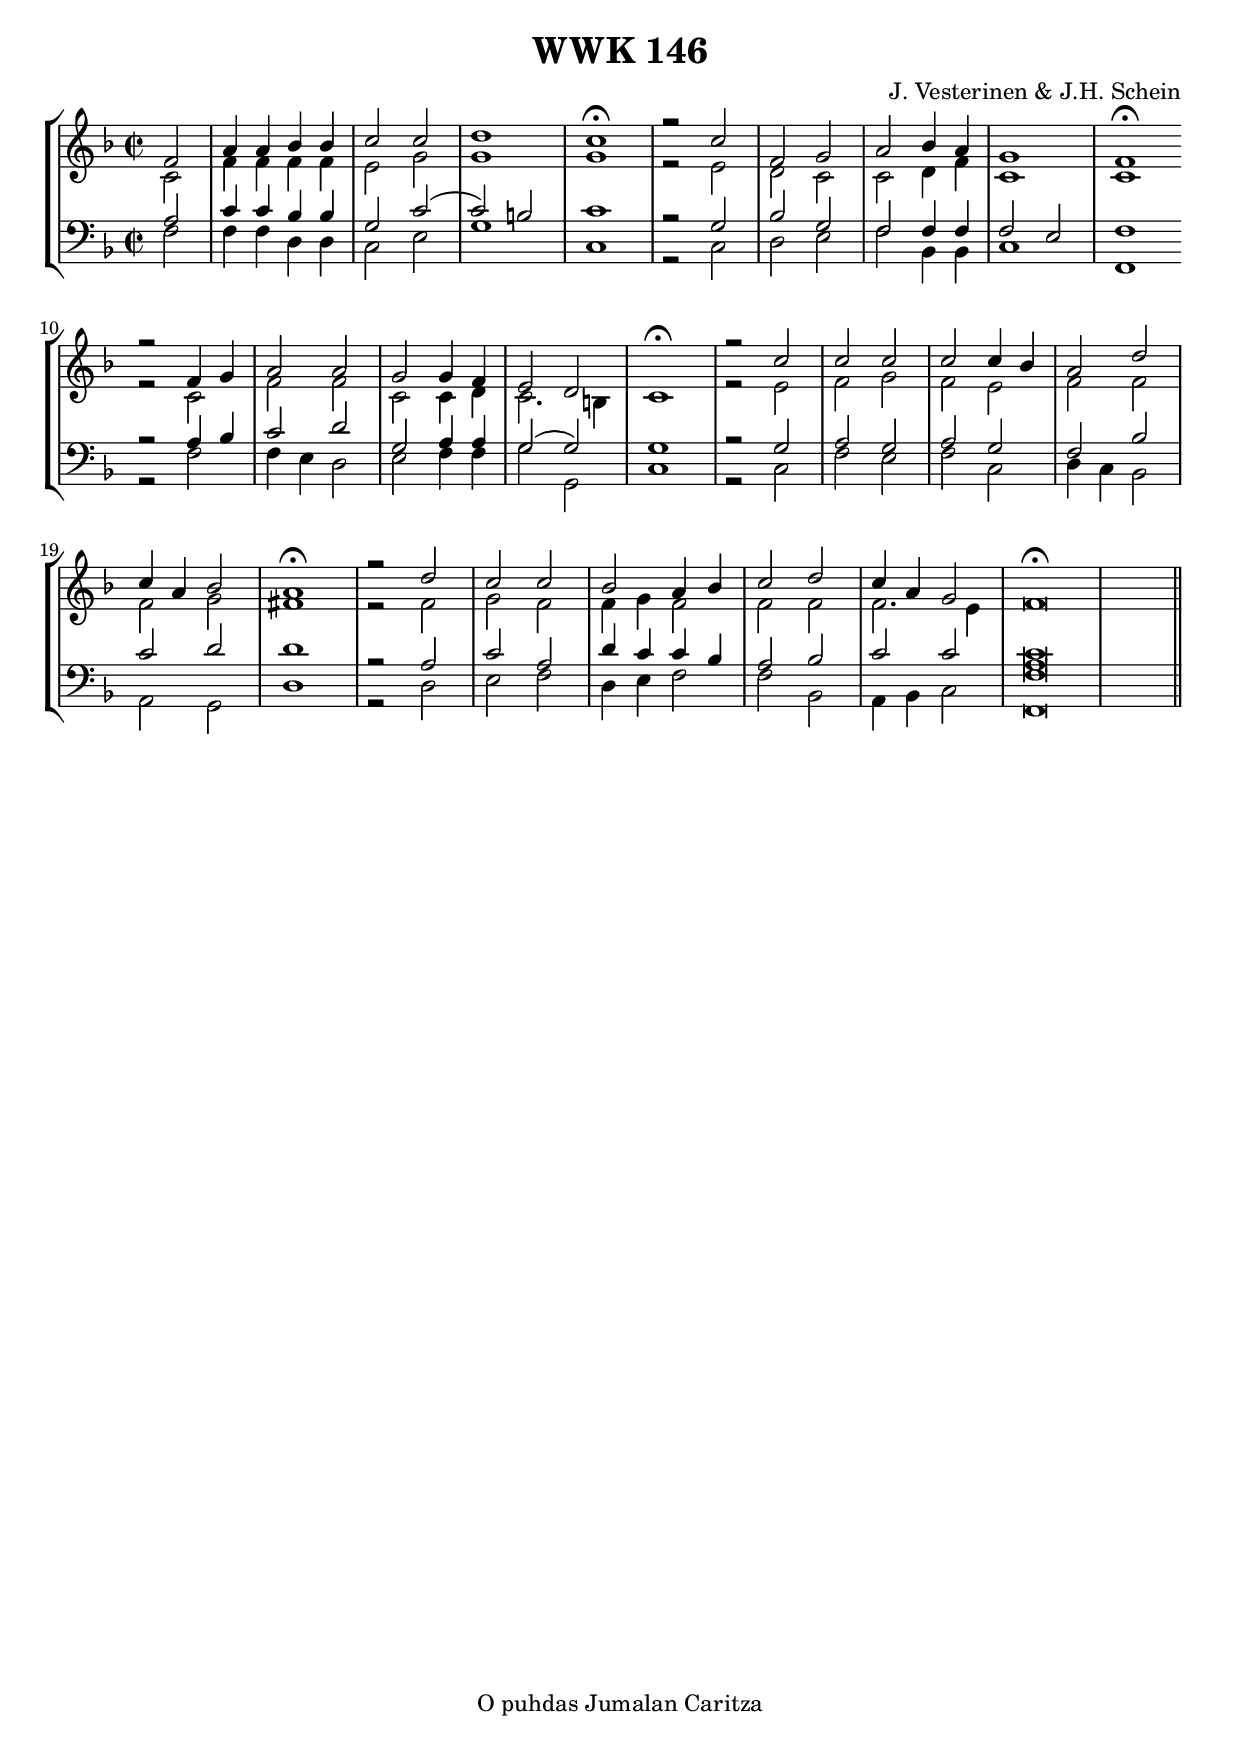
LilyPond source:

%% Wanhan wirsikirjan wirsi 146
%%


\include "deutsch.ly"

\version "2.12.3"

%#(set-global-staff-size 16)

\header {
    title = "WWK 146"
%    poet = "Hemminki Maskulainen"
    arranger = "J. Vesterinen & J.H. Schein"
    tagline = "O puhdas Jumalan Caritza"
}

sopMusic =   \relative c' {
    \key d \minor
    \stemUp
    \time 2/2
    \partial 2*1
    f2 |
    a4 a b b | c2 c | d1 | c1^\fermata |
    r2 c | f, g | a b4 a | g1 | f^\fermata 
    \bar ":|"
    r2 f4 g | a2 a | g g4 f | e2 d | c1^\fermata |
    r2 c'2 | c c | c c4 b | a2 d | c4 a b2 | a1^\fermata |
    r2 d | c c | b a4 b | c2 d | c4 a g2 | 
    f\breve^\fermata \bar "||"

}

altoOneMusic =   \relative c' { 
    \key d \minor
    \stemDown
    \partial 2*1
    c2 | f4 f f f | e2 g | g1 |  g |
    r2 e | d c | c d4 f | c1 | c |
    r2 c | f f | c c4 d | c2. h4 | s1 |
    r2 e | f g | f e | f f | f g | fis1 |
    r2 f | g f | f4 g f2 | f f | f2. e4 | 
    s\breve
}


tenorMusic =  \relative c' { 
    \key d \minor
    \stemUp
    \partial 2*1
    a2 | c4 c b b | g2 c( | c) h | c1 |
    r2 g | b g | f f4 f | f2 e | f1 |
    r2 a4 b | c2 d | g, a4 a | g2( g) | g1 |
    r2 g | a g | a g | f b | c d | d1 |
    r2 a | c a | d4 c c b | a2 b | c c |
    <c a f>\breve 
    
}

bassMusic =  \relative c {
    \key d \minor
    \stemDown
    \partial 2*1
    f2 | f4 f  d d | c2 e | g1 | c, |
    r2 c | d e | f b,4 b | c1 | f, |
    r2 f' | f4 e d2 | e f4 f | g2 g, | c1 |
    r2 c | f e | f c | d4 c b2 | a g | d'1 |
    r2 d | e f | d4 e f2 | f b, | a4 b c2 | 
    f,\breve
}


sanatEka = \lyricmode { 
    \set stanza = "1."
    ___ Vei- sat- kaam' sy- dä- men poh- --- jast',
    Kiit- tä- kääm' Ju- ma- laa vah- vast' 
    Kuin ar- mons' on meil- le näy- tän,
    Ru- all' juo- mall' mei- tä täyt- tän,
    E- läi- met, lin- nut on ra- vin- nut,
    Ar- mol- li- sest' meill' ta- rin- nut,
    Kaik' mi- tä me o- lem' tar- vin- neet.
    
}

sanatKol = \lyricmode { 
    \set stanza = "3."
    Kuin ih- mi- nen hen- --- gen saa- nut on, 
    Koht' hä- nen ko- tans' val- mis on ___
    Äi- tins' koh- dus vaik-ka kai- ta,
    Siit' kyll' it- sens' ra- vit' tai- taa,
    Ehk' ___ se ruo- ka on heik- ko viell'
    Kui- tenk' ei puu- tu mi- tään siell',
    Sii- hen ___ ast' ett' hän syn- tyy tääl'.
}

sanatVii = \lyricmode { 
    \set stanza = "5."
    ___ Ka- lat ve- dest' ___ sa- nas jäl- keen,
    Meil Ju- mal' an- nat pöy- däll'- kin 
    Mu-nat lin- nuist' pie- nist' suu- --- rist'
    Kanss' lin-nun po- jat meil- --- le niist':
    Viel' meill' si-nun suo- mas- tas pää- --- näns',
    Hir- vi, här -- \skip 1 kä, oi-nas, jä- nes,
    On ru- aks' jäl- keen si- nun sään- nös.
}

sanatKuu = \lyricmode { 
    \set stanza = "6."
    Siis kiit- tä- kääm Her- --- raa ai- --- na,_Kuin
    Py- hän Hen- kens' meil- le lai- naa,
    Ett' hä- nen hy-vyy- tens' tie- --- däm',
    Ain' siis hä- nen käs- kyns' teh- kääm'.
    Hä- nen py-hän ni- --- mens' kun- ni- at'
    Le-__vit- tä- kääm' ___ siis mo- ni- all':
    Tä- tä ___ tah- too hän kuul- la ain! 
%    A -- \skip 4 men.
}


\score { 
    
    \context StaffGroup <<
	\context Staff = "women" <<
	    \context Voice = "sopranos" { \voiceOne \sopMusic }
	    \context Voice = altosOne { \voiceTwo \altoOneMusic }
	>>

	\lyricmode <<
%	    \lyricsto "altosTwo" \new Lyrics \sanatEka
%	    \lyricsto "altosTwo" \new Lyrics \sanatKol
%	    \lyricsto "altosTwo" \new Lyrics \sanatVii
%	    \lyricsto "altosTwo" \new Lyrics \sanatKuu
	>>	

	\context Staff = "men" <<
	    \clef bass
	    \context Voice = "tenors" { \voiceOne \tenorMusic }
	    \context Voice = "basses" { \voiceTwo \bassMusic }
	>>
    >>


    \layout {
	indent = 0.0
%	line-width = 20.0\cm
%	textheight = 29.0\cm
%	interscoreline = 0\pt

%	\context {

	% a little smaller so lyrics can be closer to the staff. 
%	    \Staff
%	    \override VerticalAxisGroup #'minimum-Y-extent = #'(-3 . 3) 
%	}
    }

    
  \midi {
    \context {
      \Score
      tempoWholesPerMinute = #(ly:make-moment 180 1)
      }
    }

}
